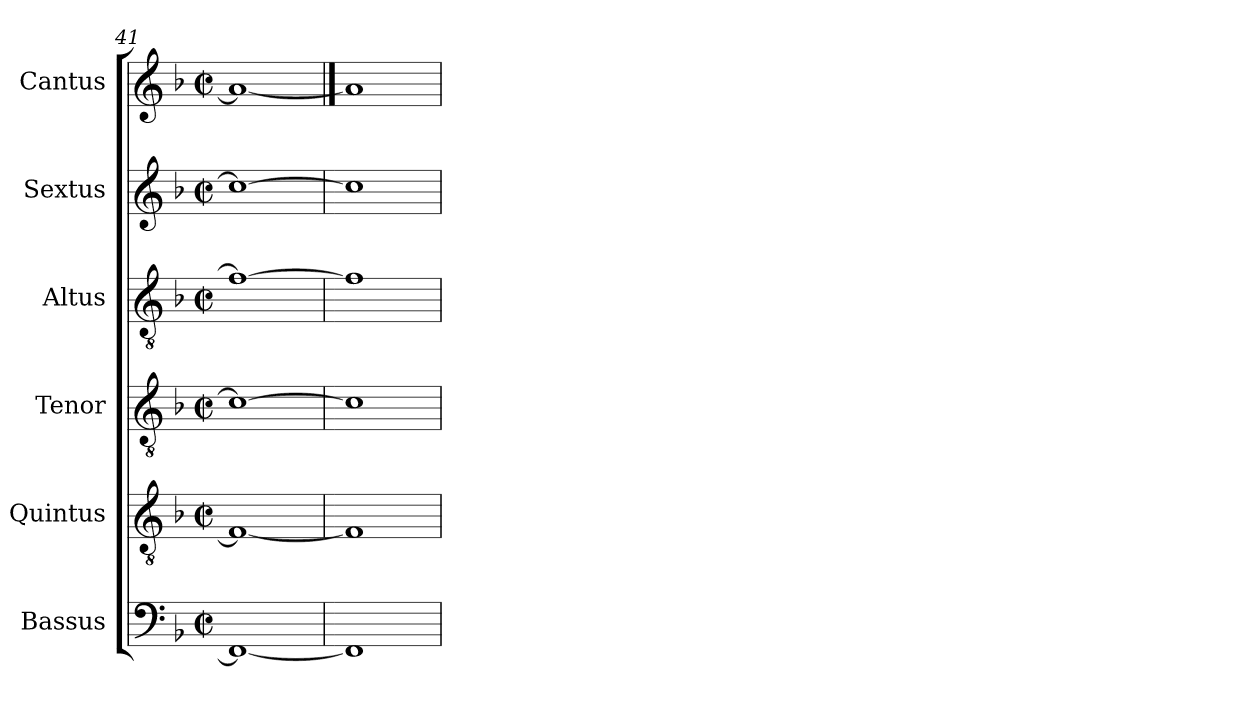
**kern	**kern	**kern	**kern	**kern	**kern
*part6	*part5	*part4	*part3	*part2	*part1
*staff6	*staff5	*staff4	*staff3	*staff2	*staff1
*I"Bassus	*I"Quintus	*I"Tenor	*I"Altus	*I"Sextus	*I"Cantus
*clefF4	*clefGv2	*clefGv2	*clefGv2	*clefG2	*clefG2
*k[b-]	*k[b-]	*k[b-]	*k[b-]	*k[b-]	*k[b-]
*F:	*F:	*F:	*F:	*F:	*F:
*M2/2	*M2/2	*M2/2	*M2/2	*M2/2	*M2/2
*met(c|)	*met(c|)	*met(c|)	*met(c|)	*met(c|)	*met(c|)
=41	=41	=41	=41	=41	=41
1FF_	1F_	1c_	1f_	1cc_	1a_
=42	=42	=42	=42	=42	==42
1FF]	1F]	1c]	1f]	1cc]	1a]
=	=	=	=	=	=
*-	*-	*-	*-	*-	*-
